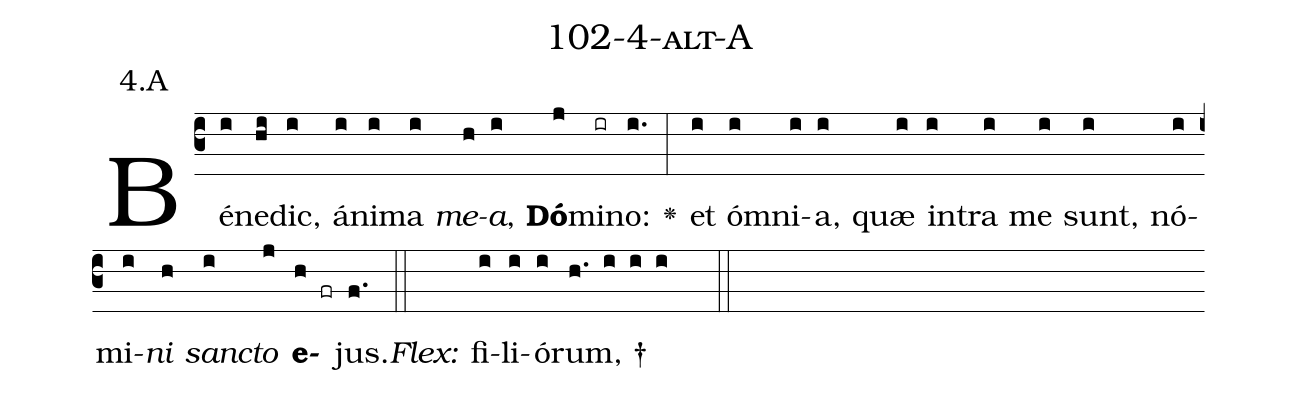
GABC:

name: 102-4-alt-A;
annotation: 4.A;
%%
(c3)Bé(i)ne(hi)dic,(i) á(i)ni(i)ma(i) <i>me</i>(h)<i>a</i>,(i) <b>Dó</b>(j)mi(ir)no:(i.) <v>\greheightstar</v>(:) et(i) óm(i)ni(i)a,(i) quæ(i) in(i)tra(i) me(i) sunt,(i) nó(i)mi(i)<i>ni</i>(h) <i>sanc</i>(i)<i>to</i>(j) <b>e</b>(h fr)jus.(f.) (::)
<i>Flex:</i>()  fi(i)li(i)ó(i)rum, †(h. i i i  ::)

%E(i) u(h) o(i) u(j) a(h) e.(f.) (::)
